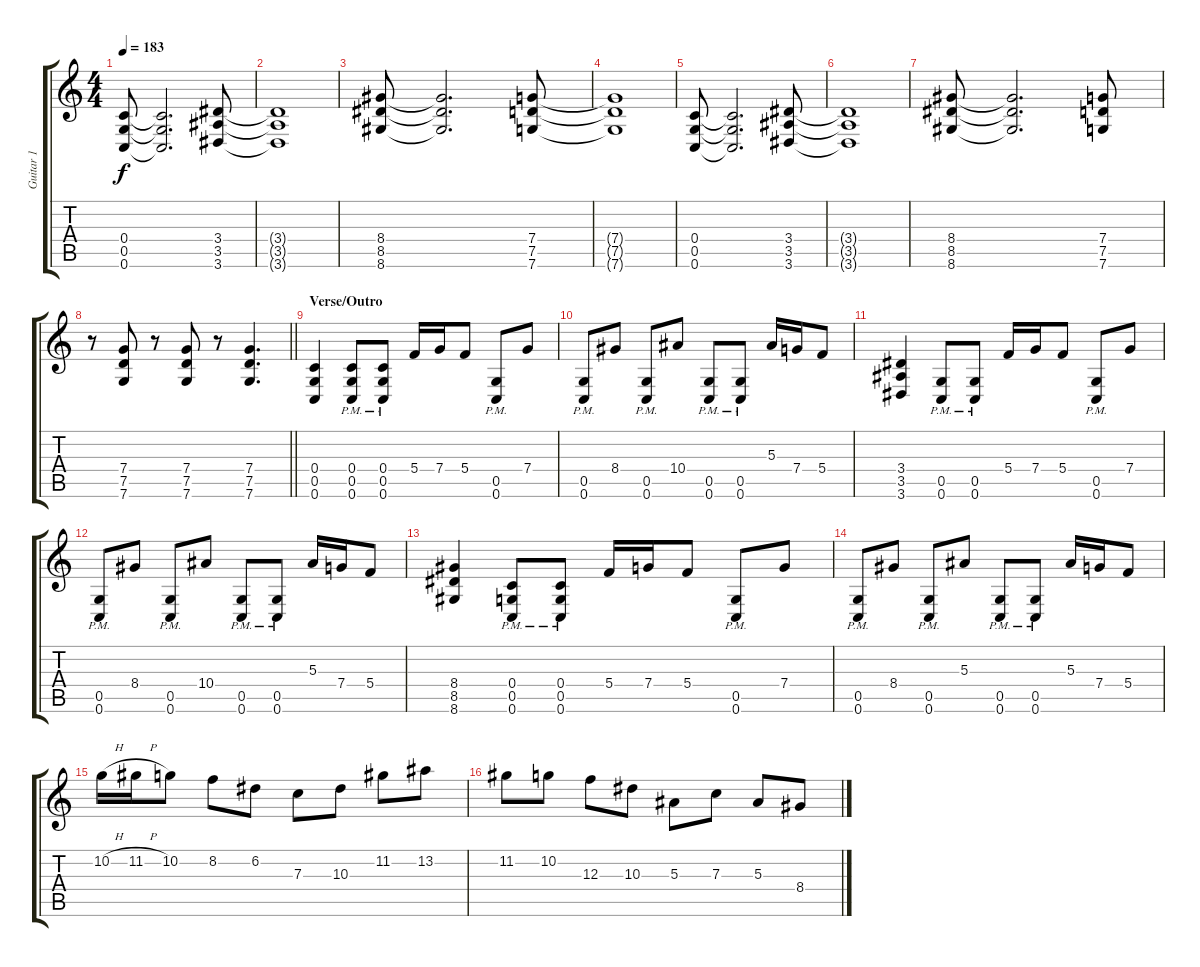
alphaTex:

\track ("Guitar 1" "Guitar 1") {instrument overdrivenguitar}
\staff {score tabs}
\tuning (D4 A3 F3 C3 G2 C2) {hide}
\ts (4 4)
\tempo 183
\clef g2
\ks aminor
(0.4 0.5 0.6).8{dy f} (0.4{t} 0.5{t} 0.6{t}).2{d} (3.4 3.5 3.6).8 |
(3.4{t} 3.5{t} 3.6{t}).1 |
(8.4 8.5 8.6).8 (8.4{t} 8.5{t} 8.6{t}).2{d} (7.4 7.5 7.6).8 |
(7.4{t} 7.5{t} 7.6{t}).1 |
(0.4 0.5 0.6).8 (0.4{t} 0.5{t} 0.6{t}).2{d} (3.4 3.5 3.6).8 |
(3.4{t} 3.5{t} 3.6{t}).1 |
(8.4 8.5 8.6).8 (8.4{t} 8.5{t} 8.6{t}).2{d} (7.4 7.5 7.6).8 |
\barLineRight lightlight
r.8 (7.4 7.5 7.6).8 r.8 (7.4 7.5 7.6).8 r.8 (7.4 7.5 7.6).4{d} |
\section ("" "Verse/Outro")
(0.4 0.5 0.6).4 (0.4{pm} 0.5{pm} 0.6{pm}).8 (0.4{pm} 0.5{pm} 0.6{pm}).8 5.4.16 7.4.16 5.4.8 (0.5{pm} 0.6{pm}).8 7.4.8 |
(0.5{pm} 0.6{pm}).8 8.4.8 (0.5{pm} 0.6{pm}).8 10.4.8 (0.5{pm} 0.6{pm}).8 (0.5{pm} 0.6{pm}).8 5.3.16 7.4.16 5.4.8 |
(3.4 3.5 3.6).4 (0.5{pm} 0.6{pm}).8 (0.5{pm} 0.6{pm}).8 5.4.16 7.4.16 5.4.8 (0.5{pm} 0.6{pm}).8 7.4.8 |
(0.5{pm} 0.6{pm}).8 8.4.8 (0.5{pm} 0.6{pm}).8 10.4.8 (0.5{pm} 0.6{pm}).8 (0.5{pm} 0.6{pm}).8 5.3.16 7.4.16 5.4.8 |
(8.4 8.5 8.6).4 (0.4{pm} 0.5{pm} 0.6{pm}).8 (0.4{pm} 0.5{pm} 0.6{pm}).8 5.4.16 7.4.16 5.4.8 (0.5{pm} 0.6{pm}).8 7.4.8 |
(0.5{pm} 0.6{pm}).8 8.4.8 (0.5{pm} 0.6{pm}).8 5.3.8 (0.5{pm} 0.6{pm}).8 (0.5{pm} 0.6{pm}).8 5.3.16 7.4.16 5.4.8 |
10.2{h}.16 11.2{h}.16 10.2.8 8.2.8 6.2.8 7.3.8 10.3.8 11.2.8 13.2.8 |
11.2.8 10.2.8 12.3.8 10.3.8 5.3.8 7.3.8 5.3.8 8.4.8
